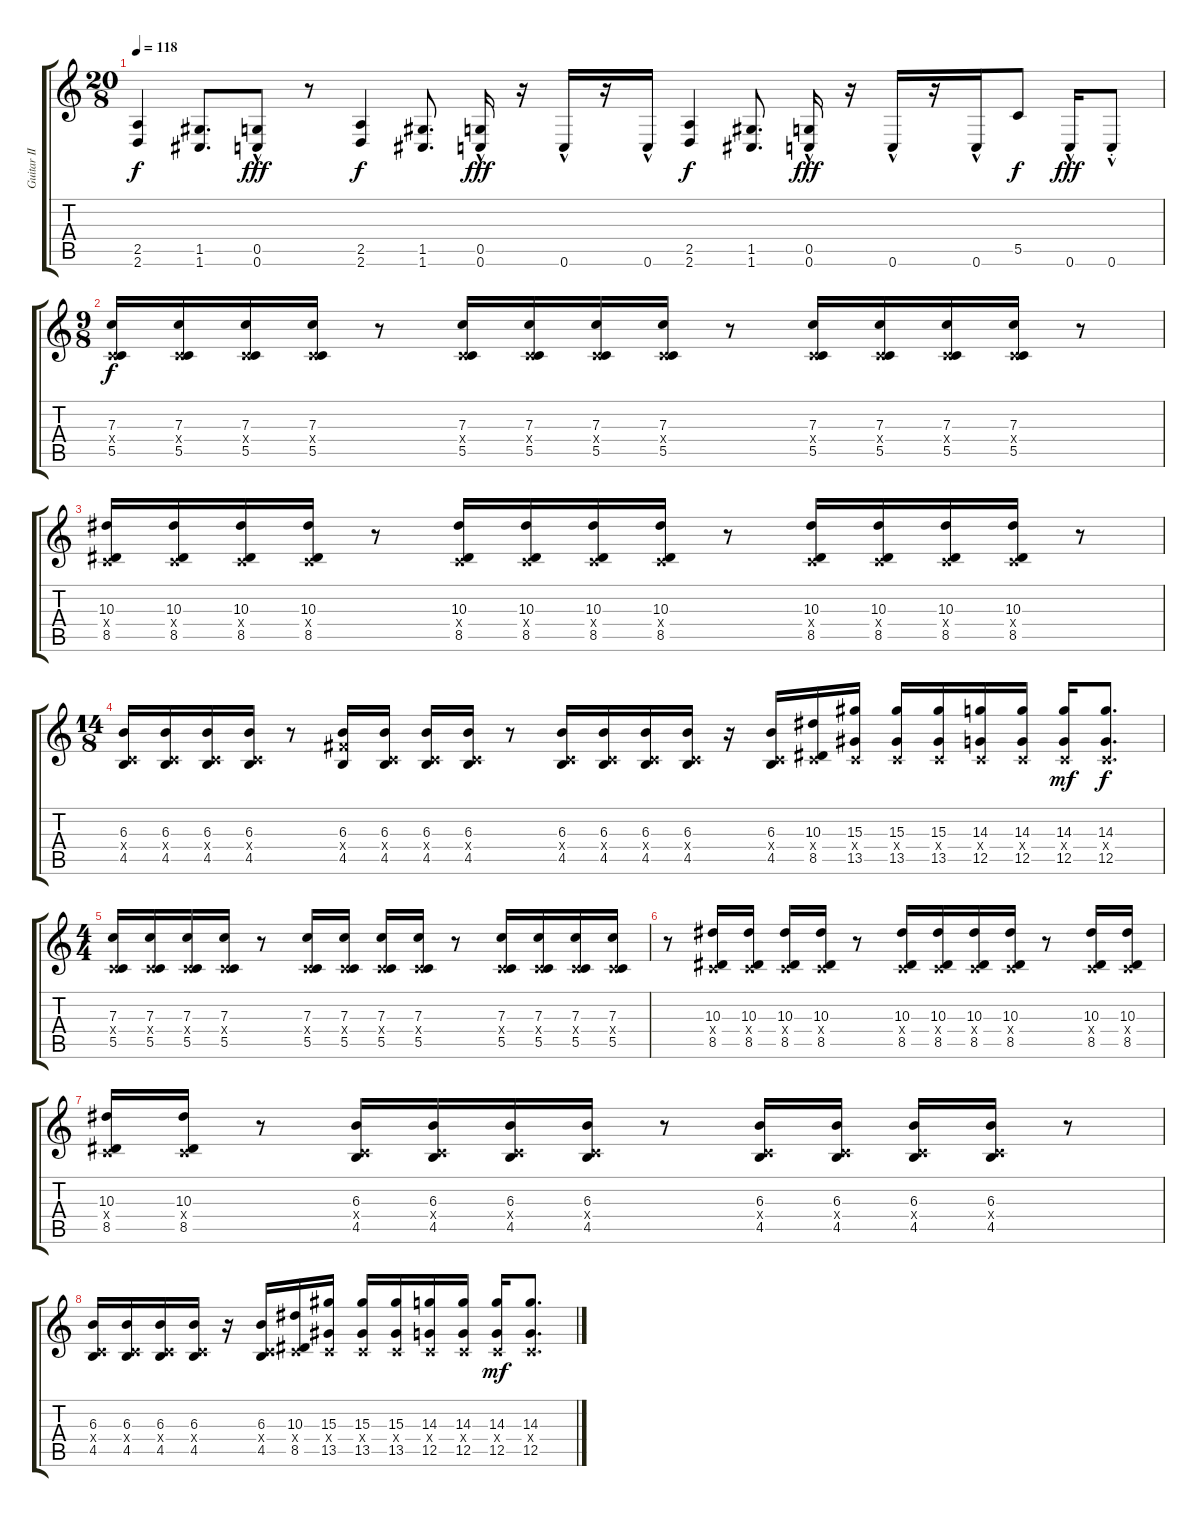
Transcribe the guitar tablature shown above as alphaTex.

\track ("Guitar II" "Guitar II") {instrument distortionguitar}
\staff {score tabs}
\tuning (D4 A3 F3 C3 G2 C2) {hide}
\ts (20 8)
\tempo 118
\clef g2
\ks c
(2.5 2.6).4{dy f} (1.5 1.6).8{d} (0.5 0.6{hac}).8{dy fff} r.8 (2.5 2.6).4{dy f} (1.5 1.6).8{d} (0.5 0.6{hac}).16{dy fff} r.16 0.6{hac}.16 r.16 0.6{hac}.16 (2.5 2.6).4{dy f} (1.5 1.6).8{d} (0.5 0.6{hac}).16{dy fff} r.16 0.6{hac}.16 r.16 0.6{hac}.16 5.5.8{dy f} 0.6{hac}.16{dy fff} 0.6{hac st}.8 |
\ts (9 8)
(7.3 0.4{x} 5.5).16{dy f volume 13 balance 8 instrument distortionguitar} (7.3 0.4{x} 5.5).16 (7.3 0.4{x} 5.5).16 (7.3 0.4{x} 5.5).16 r.8 (7.3 0.4{x} 5.5).16 (7.3 0.4{x} 5.5).16 (7.3 0.4{x} 5.5).16 (7.3 0.4{x} 5.5).16 r.8 (7.3 0.4{x} 5.5).16 (7.3 0.4{x} 5.5).16 (7.3 0.4{x} 5.5).16 (7.3 0.4{x} 5.5).16 r.8 |
(10.3 0.4{x} 8.5).16 (10.3 0.4{x} 8.5).16 (10.3 0.4{x} 8.5).16 (10.3 0.4{x} 8.5).16 r.8 (10.3 0.4{x} 8.5).16 (10.3 0.4{x} 8.5).16 (10.3 0.4{x} 8.5).16 (10.3 0.4{x} 8.5).16 r.8 (10.3 0.4{x} 8.5).16 (10.3 0.4{x} 8.5).16 (10.3 0.4{x} 8.5).16 (10.3 0.4{x} 8.5).16 r.8 |
\ts (14 8)
(6.3 0.4{x} 4.5).16 (6.3 0.4{x} 4.5).16 (6.3 0.4{x} 4.5).16 (6.3 0.4{x} 4.5).16 r.8 (6.3 6.4{x} 4.5).16 (6.3 0.4{x} 4.5).16 (6.3 0.4{x} 4.5).16 (6.3 0.4{x} 4.5).16 r.8 (6.3 0.4{x} 4.5).16 (6.3 0.4{x} 4.5).16 (6.3 0.4{x} 4.5).16 (6.3 0.4{x} 4.5).16 r.16 (6.3 0.4{x} 4.5).16 (10.3 0.4{x} 8.5).16 (15.3 0.4{x} 13.5).16 (15.3 0.4{x} 13.5).16 (15.3 0.4{x} 13.5).16 (14.3 0.4{x} 12.5).16 (14.3 0.4{x} 12.5).16 (14.3 0.4{x} 12.5).16{dy mf} (14.3 0.4{x} 12.5).8{d dy f} |
\ts (4 4)
(7.3 0.4{x} 5.5).16 (7.3 0.4{x} 5.5).16 (7.3 0.4{x} 5.5).16 (7.3 0.4{x} 5.5).16 r.8 (7.3 0.4{x} 5.5).16 (7.3 0.4{x} 5.5).16 (7.3 0.4{x} 5.5).16 (7.3 0.4{x} 5.5).16 r.8 (7.3 0.4{x} 5.5).16 (7.3 0.4{x} 5.5).16 (7.3 0.4{x} 5.5).16 (7.3 0.4{x} 5.5).16 |
r.8 (10.3 0.4{x} 8.5).16 (10.3 0.4{x} 8.5).16 (10.3 0.4{x} 8.5).16 (10.3 0.4{x} 8.5).16 r.8 (10.3 0.4{x} 8.5).16 (10.3 0.4{x} 8.5).16 (10.3 0.4{x} 8.5).16 (10.3 0.4{x} 8.5).16 r.8 (10.3 0.4{x} 8.5).16 (10.3 0.4{x} 8.5).16 |
(10.3 0.4{x} 8.5).16 (10.3 0.4{x} 8.5).16 r.8 (6.3 0.4{x} 4.5).16 (6.3 0.4{x} 4.5).16 (6.3 0.4{x} 4.5).16 (6.3 0.4{x} 4.5).16 r.8 (6.3 0.4{x} 4.5).16 (6.3 0.4{x} 4.5).16 (6.3 0.4{x} 4.5).16 (6.3 0.4{x} 4.5).16 r.8 |
(6.3 0.4{x} 4.5).16 (6.3 0.4{x} 4.5).16 (6.3 0.4{x} 4.5).16 (6.3 0.4{x} 4.5).16 r.16 (6.3 0.4{x} 4.5).16 (10.3 0.4{x} 8.5).16 (15.3 0.4{x} 13.5).16 (15.3 0.4{x} 13.5).16 (15.3 0.4{x} 13.5).16 (14.3 0.4{x} 12.5).16 (14.3 0.4{x} 12.5).16 (14.3 0.4{x} 12.5).16{dy mf} (14.3 0.4{x} 12.5).8{d}
